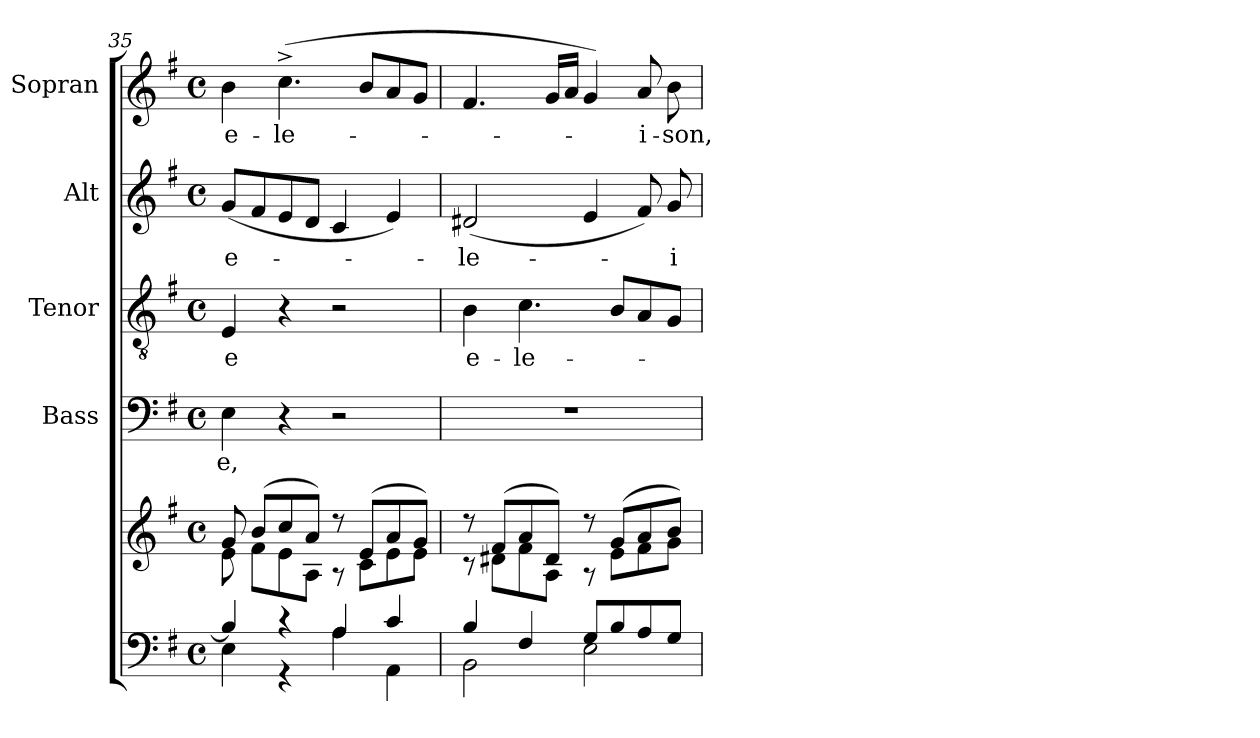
**kern	**kern	**kern	**text	**kern	**text	**kern	**text	**kern	**text
*part5	*part5	*part4	*part4	*part3	*part3	*part2	*part2	*part1	*part1
*staff6	*staff5	*staff4	*staff4	*staff3	*staff3	*staff2	*staff2	*staff1	*staff1
*	*	*I"Bass	*	*I"Tenor	*	*I"Alt	*	*I"Sopran	*
*	*	*I'B.	*	*I'T.	*	*I'A.	*	*I'S.	*
*clefF4	*clefG2	*clefF4	*	*clefGv2	*	*clefG2	*	*clefG2	*
*k[f#]	*k[f#]	*k[f#]	*	*k[f#]	*	*k[f#]	*	*k[f#]	*
*G:	*G:	*G:	*	*G:	*	*G:	*	*G:	*
*M4/4	*M4/4	*M4/4	*	*M4/4	*	*M4/4	*	*M4/4	*
*met(c)	*met(c)	*met(c)	*	*met(c)	*	*met(c)	*	*met(c)	*
=35	=35	=35	=35	=35	=35	=35	=35	=35	=35
*^	*^	*	*	*	*	*	*	*	*
!	!	!	!	!	!LO:LY:b	!	!LO:LY:b	!	!LO:LY:b	!	!LO:LY:b
4B/]	4E\	8g/	8e\	4E\	-e,	4E/	-e	(<8g/L	e-	4b\	e-
.	.	(>8b/L	8f#\L	.	.	.	.	8f#/	.	.	.
!	!	!	!	!	!	!	!	!	!	!	!LO:LY:b
4r	4r	8cc/	8e\	4r	.	4r	.	8e/	.	(>4.cc^>\	-le-
.	.	8a/J)	8A\J	.	.	.	.	8d/J	.	.	.
4A/	4A\	8r	8r	2r	.	2r	.	4c/	.	.	.
.	.	(>8e/L	8c\L	.	.	.	.	.	.	8b/L	.
4c/	4AA\	8a/	8e\	.	.	.	.	4e/)	.	8a/	.
.	.	8g/J)	8e\J	.	.	.	.	.	.	8g/J	.
=36	=36	=36	=36	=36	=36	=36	=36	=36	=36	=36	=36
!	!	!	!	!	!	!	!LO:LY:b	!	!LO:LY:b	!	!
4B/	2BB\	8r	8r	1r	.	4B\	e-	(<2d#X/	-le-	4.f#/	.
.	.	(>8f#/L	8d#X\L	.	.	.	.	.	.	.	.
!	!	!	!	!	!	!	!LO:LY:b	!	!	!	!
4F#/	.	8a/	8f#\	.	.	4.c\	-le-	.	.	.	.
.	.	8d#/J)	8A\J	.	.	.	.	.	.	16g/LL	.
.	.	.	.	.	.	.	.	.	.	16a/JJ	.
8G/L	2E\	8r	8r	.	.	.	.	4e/	.	4g/)	.
8B/	.	(>8g/L	8e\L	.	.	8B/L	.	.	.	.	.
!	!	!	!	!	!	!	!	!	!	!	!LO:LY:b
8A/	.	8a/	8f#\	.	.	8A/	.	8f#/)	.	8a/	-i-
!	!	!	!	!	!	!	!	!	!LO:LY:b	!	!LO:LY:b
8G/J	.	8b/J)	8g\J	.	.	8G/J	.	8g/	-i-	8b\	-son,
*v	*v	*	*	*	*	*	*	*	*	*	*
*	*v	*v	*	*	*	*	*	*	*	*
=	=	=	=	=	=	=	=	=	=
*-	*-	*-	*-	*-	*-	*-	*-	*-	*-
